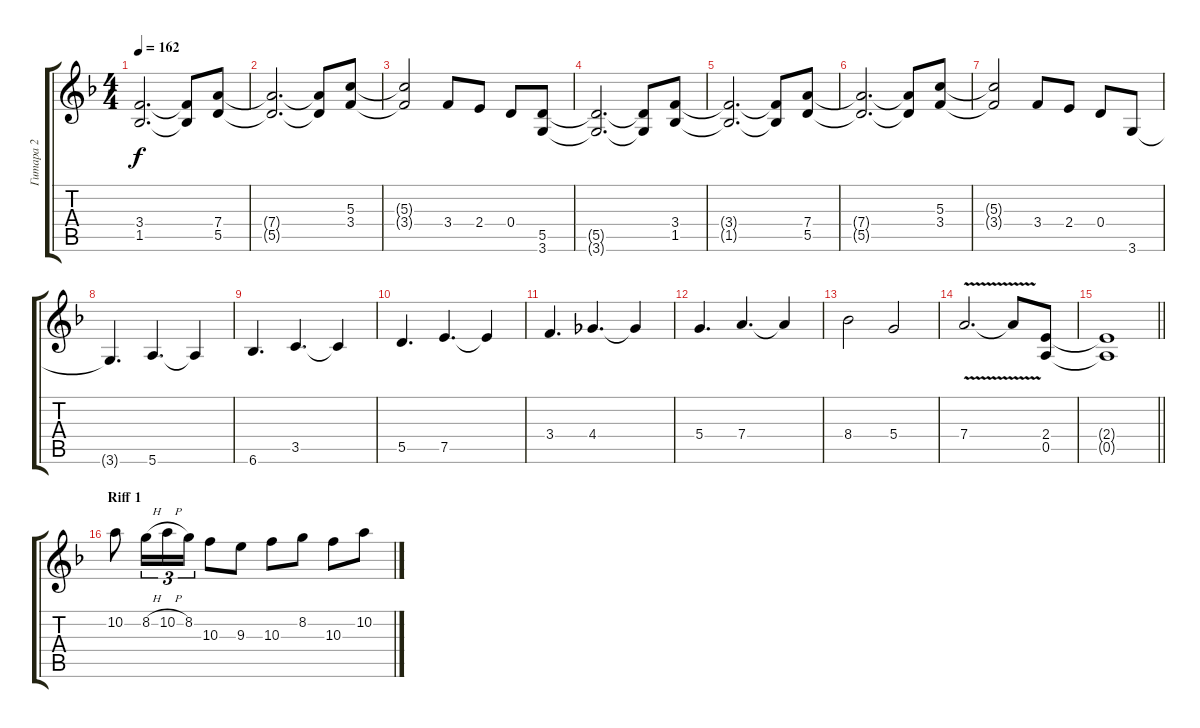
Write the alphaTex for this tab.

\track ("Гитара 2" "Гитара 2") {instrument distortionguitar}
\staff {score tabs}
\tuning (E4 B3 G3 D3 A2 E2) {hide}
\ts (4 4)
\tempo 162
\clef g2
\ks dminor
(3.4{t} 1.5{t}).2{d dy f} (3.4{t} 1.5{t}).8 (7.4 5.5).8 |
(7.4{t} 5.5{t}).2{d} (7.4{t} 5.5{t}).8 (5.3 3.4).8 |
(5.3{t} 3.4{t}).2 3.4.8 2.4.8 0.4.8 (5.5 3.6).8 |
(5.5{t} 3.6{t}).2{d} (5.5{t} 3.6{t}).8 (3.4 1.5).8 |
(3.4{t} 1.5{t}).2{d} (3.4{t} 1.5{t}).8 (7.4 5.5).8 |
(7.4{t} 5.5{t}).2{d} (7.4{t} 5.5{t}).8 (5.3 3.4).8 |
(5.3{t} 3.4{t}).2 3.4.8 2.4.8 0.4.8 3.6.8 |
3.6{t}.4{d} 5.6.4{d} 5.6{t}.4 |
6.6.4{d} 3.5.4{d} 3.5{t}.4 |
5.5.4{d} 7.5.4{d} 7.5{t}.4 |
3.4.4{d} 4.4.4{d} 4.4{t}.4 |
5.4.4{d} 7.4.4{d} 7.4{t}.4 |
8.4.2 5.4.2 |
7.4{v}.2{d} 7.4{t}.8 (2.4 0.5).8 |
\barLineRight lightlight
(2.4{t} 0.5{t}).1 |
\section ("" "Riff 1")
10.2.8 8.2{h}.16{tu (3 2)} 10.2{h}.16{tu (3 2)} 8.2.16{tu (3 2)} 10.3.8 9.3.8 10.3.8 8.2.8 10.3.8 10.2.8
